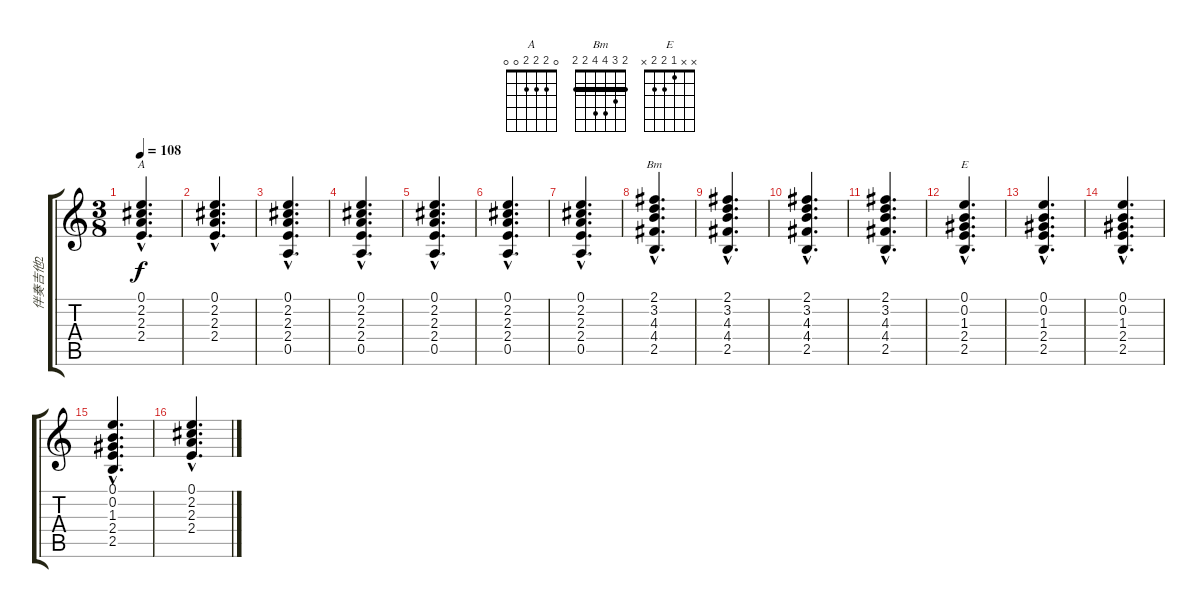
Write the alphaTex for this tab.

\track ("伴奏吉他2" "伴奏吉他2") {instrument acousticguitarnylon}
\staff {score tabs}
\tuning (E4 B3 G3 D3 A2 E2) {hide}
\chord ("A" 0 2 2 2 0 0)
\chord ("Bm" 2 3 4 4 2 2) {barre 2}
\chord ("E" x x 1 2 2 x)
\ts (3 8)
\tempo 108
\clef g2
\ks c
(0.1{hac} 2.2{hac} 2.3{hac} 2.4{hac}).4{d ch "A" dy f} |
(0.1{hac} 2.2{hac} 2.3{hac} 2.4{hac}).4{d} |
(0.1{hac} 2.2{hac} 2.3{hac} 2.4{hac} 0.5{hac}).4{d} |
(0.1{hac} 2.2{hac} 2.3{hac} 2.4{hac} 0.5{hac}).4{d} |
(0.1{hac} 2.2{hac} 2.3{hac} 2.4{hac} 0.5{hac}).4{d} |
(0.1{hac} 2.2{hac} 2.3{hac} 2.4{hac} 0.5{hac}).4{d} |
(0.1{hac} 2.2{hac} 2.3{hac} 2.4{hac} 0.5{hac}).4{d} |
(2.1{hac} 3.2{hac} 4.3{hac} 4.4{hac} 2.5{hac}).4{d ch "Bm"} |
(2.1{hac} 3.2{hac} 4.3{hac} 4.4{hac} 2.5{hac}).4{d} |
(2.1{hac} 3.2{hac} 4.3{hac} 4.4{hac} 2.5{hac}).4{d} |
(2.1{hac} 3.2{hac} 4.3{hac} 4.4{hac} 2.5{hac}).4{d} |
(0.1{hac} 0.2{hac} 1.3{hac} 2.4{hac} 2.5{hac}).4{d ch "E"} |
(0.1{hac} 0.2{hac} 1.3{hac} 2.4{hac} 2.5{hac}).4{d} |
(0.1{hac} 0.2{hac} 1.3{hac} 2.4{hac} 2.5{hac}).4{d} |
(0.1{hac} 0.2{hac} 1.3{hac} 2.4{hac} 2.5{hac}).4{d} |
(0.1{hac} 2.2{hac} 2.3{hac} 2.4{hac}).4{d}
